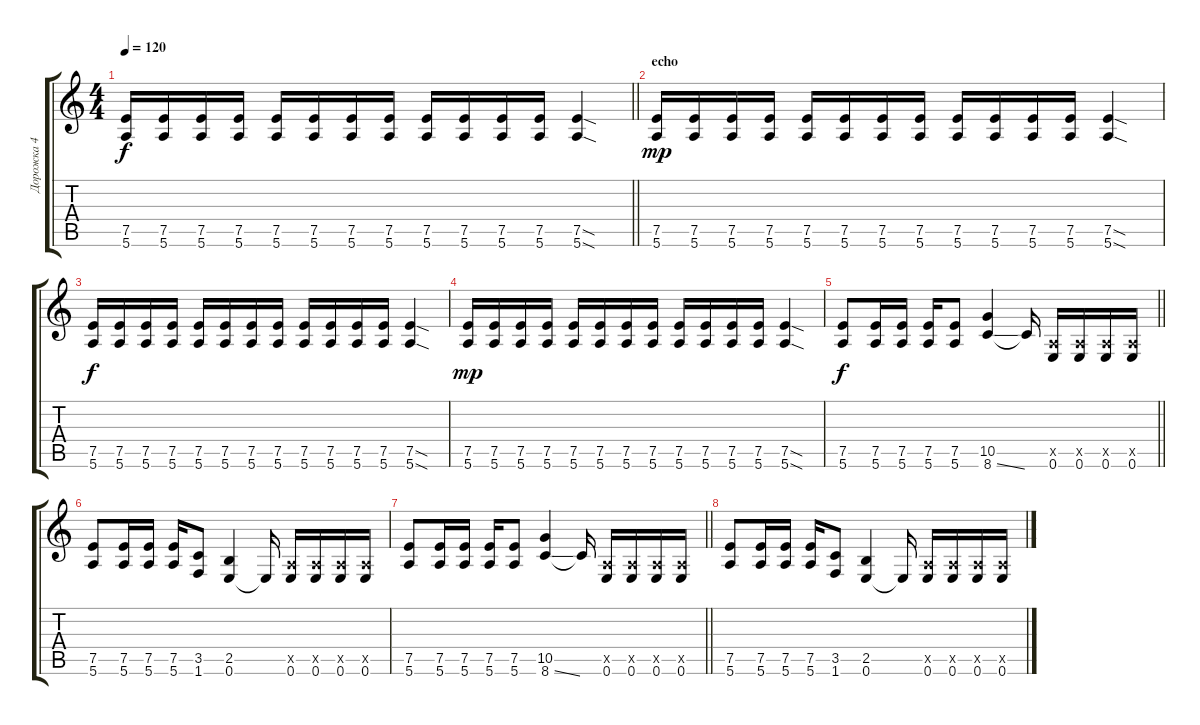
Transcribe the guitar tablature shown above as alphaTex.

\track ("Дорожка 4" "Дорожка 4") {instrument distortionguitar}
\staff {score tabs}
\tuning (E4 B3 G3 D3 A2 E2) {hide}
\ts (4 4)
\tempo 120
\clef g2
\barLineRight lightlight
\ks c
(7.5 5.6).16{dy f} (7.5 5.6).16 (7.5 5.6).16 (7.5 5.6).16 (7.5 5.6).16 (7.5 5.6).16 (7.5 5.6).16 (7.5 5.6).16 (7.5 5.6).16 (7.5 5.6).16 (7.5 5.6).16 (7.5 5.6).16 (7.5{sod} 5.6{sod}).4 |
\section ("" "echo")
(7.5 5.6).16{dy mp} (7.5 5.6).16 (7.5 5.6).16 (7.5 5.6).16 (7.5 5.6).16 (7.5 5.6).16 (7.5 5.6).16 (7.5 5.6).16 (7.5 5.6).16 (7.5 5.6).16 (7.5 5.6).16 (7.5 5.6).16 (7.5{sod} 5.6{sod}).4 |
(7.5 5.6).16{dy f} (7.5 5.6).16 (7.5 5.6).16 (7.5 5.6).16 (7.5 5.6).16 (7.5 5.6).16 (7.5 5.6).16 (7.5 5.6).16 (7.5 5.6).16 (7.5 5.6).16 (7.5 5.6).16 (7.5 5.6).16 (7.5{sod} 5.6{sod}).4 |
(7.5 5.6).16{dy mp} (7.5 5.6).16 (7.5 5.6).16 (7.5 5.6).16 (7.5 5.6).16 (7.5 5.6).16 (7.5 5.6).16 (7.5 5.6).16 (7.5 5.6).16 (7.5 5.6).16 (7.5 5.6).16 (7.5 5.6).16 (7.5{sod} 5.6{sod}).4 |
\barLineRight lightlight
(7.5 5.6).8{dy f} (7.5 5.6).16 (7.5 5.6).16 (7.5 5.6).16 (7.5 5.6).8 (10.5 8.6{ss}).4 8.6{t}.16 (0.5{x} 0.6).16 (0.5{x} 0.6).16 (0.5{x} 0.6).16 (0.5{x} 0.6).16 |
(7.5 5.6).8 (7.5 5.6).16 (7.5 5.6).16 (7.5 5.6).16 (3.5 1.6).8 (2.5 0.6).4 0.6{t}.16 (0.5{x} 0.6).16 (0.5{x} 0.6).16 (0.5{x} 0.6).16 (0.5{x} 0.6).16 |
\barLineRight lightlight
(7.5 5.6).8 (7.5 5.6).16 (7.5 5.6).16 (7.5 5.6).16 (7.5 5.6).8 (10.5 8.6{ss}).4 8.6{t}.16 (0.5{x} 0.6).16 (0.5{x} 0.6).16 (0.5{x} 0.6).16 (0.5{x} 0.6).16 |
(7.5 5.6).8 (7.5 5.6).16 (7.5 5.6).16 (7.5 5.6).16 (3.5 1.6).8 (2.5 0.6).4 0.6{t}.16 (0.5{x} 0.6).16 (0.5{x} 0.6).16 (0.5{x} 0.6).16 (0.5{x} 0.6).16
